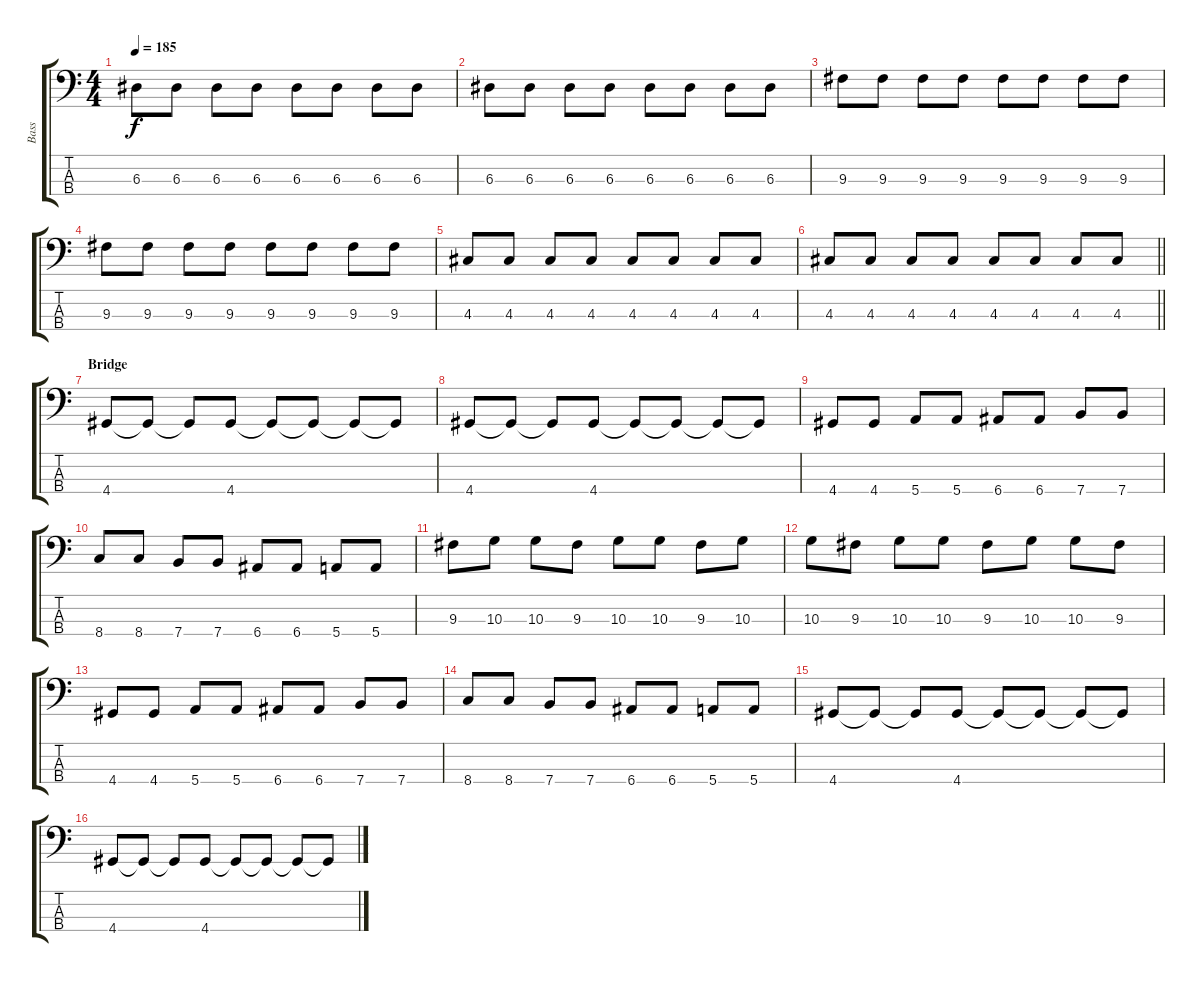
\track ("Bass" "Bass") {instrument electricbassfinger}
\staff {score tabs}
\tuning (G2 D2 A1 E1) {hide}
\ts (4 4)
\tempo 185
\clef f4
\ks c
6.3.8{dy f} 6.3.8 6.3.8 6.3.8 6.3.8 6.3.8 6.3.8 6.3.8 |
6.3.8 6.3.8 6.3.8 6.3.8 6.3.8 6.3.8 6.3.8 6.3.8 |
9.3.8 9.3.8 9.3.8 9.3.8 9.3.8 9.3.8 9.3.8 9.3.8 |
9.3.8 9.3.8 9.3.8 9.3.8 9.3.8 9.3.8 9.3.8 9.3.8 |
4.3.8 4.3.8 4.3.8 4.3.8 4.3.8 4.3.8 4.3.8 4.3.8 |
\barLineRight lightlight
4.3.8 4.3.8 4.3.8 4.3.8 4.3.8 4.3.8 4.3.8 4.3.8 |
\section ("" "Bridge")
4.4.8 4.4{t}.8 4.4{t}.8 4.4.8 4.4{t}.8 4.4{t}.8 4.4{t}.8 4.4{t}.8 |
4.4.8 4.4{t}.8 4.4{t}.8 4.4.8 4.4{t}.8 4.4{t}.8 4.4{t}.8 4.4{t}.8 |
4.4.8 4.4.8 5.4.8 5.4.8 6.4.8 6.4.8 7.4.8 7.4.8 |
8.4.8 8.4.8 7.4.8 7.4.8 6.4.8 6.4.8 5.4.8 5.4.8 |
9.3.8 10.3.8 10.3.8 9.3.8 10.3.8 10.3.8 9.3.8 10.3.8 |
10.3.8 9.3.8 10.3.8 10.3.8 9.3.8 10.3.8 10.3.8 9.3.8 |
4.4.8 4.4.8 5.4.8 5.4.8 6.4.8 6.4.8 7.4.8 7.4.8 |
8.4.8 8.4.8 7.4.8 7.4.8 6.4.8 6.4.8 5.4.8 5.4.8 |
4.4.8 4.4{t}.8 4.4{t}.8 4.4.8 4.4{t}.8 4.4{t}.8 4.4{t}.8 4.4{t}.8 |
4.4.8 4.4{t}.8 4.4{t}.8 4.4.8 4.4{t}.8 4.4{t}.8 4.4{t}.8 4.4{t}.8
